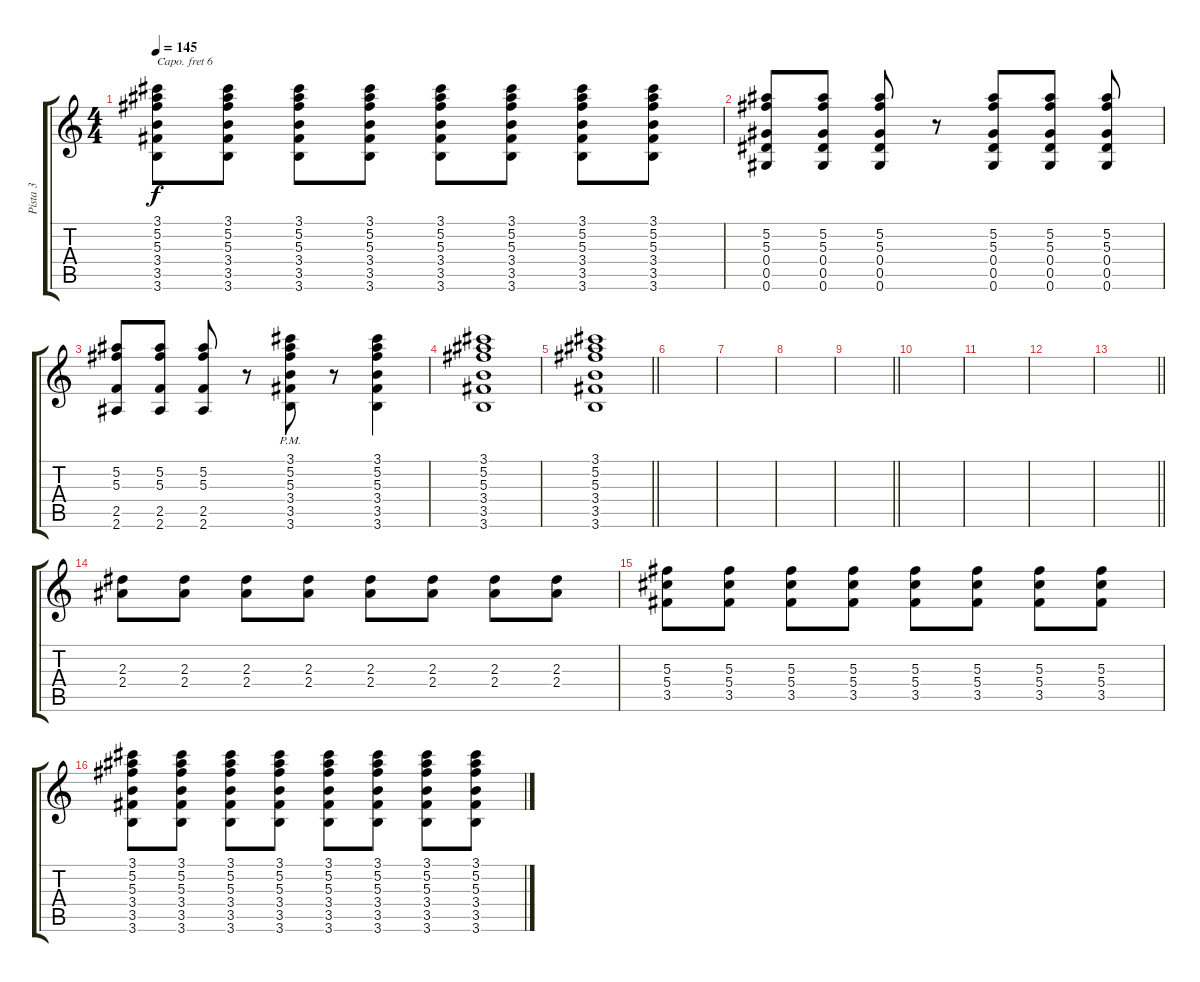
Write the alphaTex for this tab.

\track ("Pista 3" "Pista 3") {instrument distortionguitar}
\staff {score tabs}
\capo 6
\tuning (E4 B3 G3 D3 A2 D2) {hide}
\ts (4 4)
\tempo 145
\clef g2
\ks c
(3.1 5.2 5.3 3.4 3.5 3.6).8{dy f} (3.1 5.2 5.3 3.4 3.5 3.6).8 (3.1 5.2 5.3 3.4 3.5 3.6).8 (3.1 5.2 5.3 3.4 3.5 3.6).8 (3.1 5.2 5.3 3.4 3.5 3.6).8 (3.1 5.2 5.3 3.4 3.5 3.6).8 (3.1 5.2 5.3 3.4 3.5 3.6).8 (3.1 5.2 5.3 3.4 3.5 3.6).8 |
(5.2 5.3 0.4 0.5 0.6).8 (5.2 5.3 0.4 0.5 0.6).8 (5.2 5.3 0.4 0.5 0.6).8 r.8 (5.2 5.3 0.4 0.5 0.6).8 (5.2 5.3 0.4 0.5 0.6).8 (5.2 5.3 0.4 0.5 0.6).8 |
(5.2 5.3 2.5 2.6).8 (5.2 5.3 2.5 2.6).8 (5.2 5.3 2.5 2.6).8 r.8 (3.1{pm} 5.2{pm} 5.3{pm} 3.4{pm} 3.5{pm} 3.6{pm}).8 r.8 (3.1 5.2 5.3 3.4 3.5 3.6).4 |
(3.1 5.2 5.3 3.4 3.5 3.6).1 |
\barLineRight lightlight
(3.1 5.2 5.3 3.4 3.5 3.6).1 |
|
|
|
\barLineRight lightlight
|
|
|
|
\barLineRight lightlight
|
(2.3 2.4).8 (2.3 2.4).8 (2.3 2.4).8 (2.3 2.4).8 (2.3 2.4).8 (2.3 2.4).8 (2.3 2.4).8 (2.3 2.4).8 |
(5.3 5.4 3.5).8 (5.3 5.4 3.5).8 (5.3 5.4 3.5).8 (5.3 5.4 3.5).8 (5.3 5.4 3.5).8 (5.3 5.4 3.5).8 (5.3 5.4 3.5).8 (5.3 5.4 3.5).8 |
(3.1 5.2 5.3 3.4 3.5 3.6).8 (3.1 5.2 5.3 3.4 3.5 3.6).8 (3.1 5.2 5.3 3.4 3.5 3.6).8 (3.1 5.2 5.3 3.4 3.5 3.6).8 (3.1 5.2 5.3 3.4 3.5 3.6).8 (3.1 5.2 5.3 3.4 3.5 3.6).8 (3.1 5.2 5.3 3.4 3.5 3.6).8 (3.1 5.2 5.3 3.4 3.5 3.6).8
